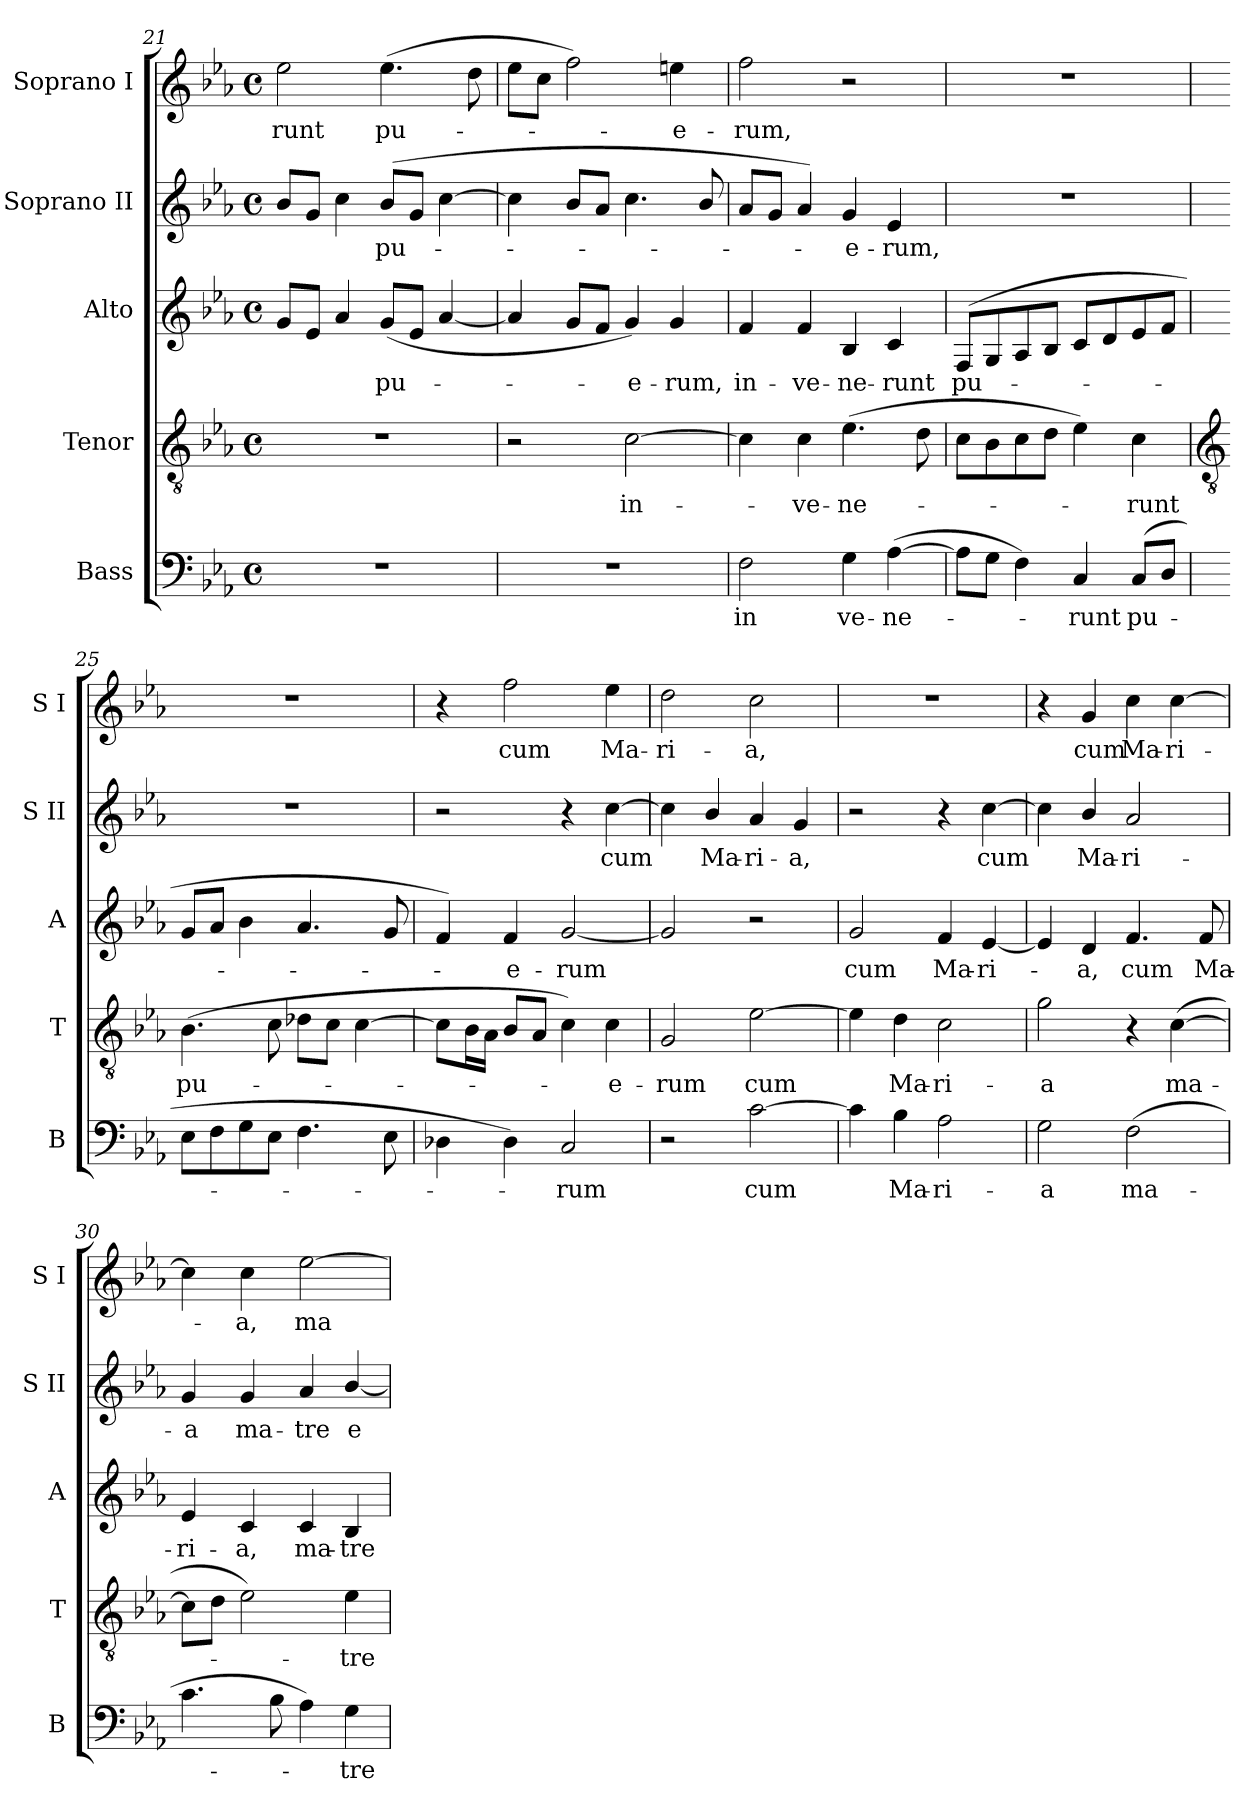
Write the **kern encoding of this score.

**kern	**text	**kern	**text	**kern	**text	**kern	**text	**kern	**text
*part5	*part5	*part4	*part4	*part3	*part3	*part2	*part2	*part1	*part1
*staff5	*staff5	*staff4	*staff4	*staff3	*staff3	*staff2	*staff2	*staff1	*staff1
*I"Bass	*	*I"Tenor	*	*I"Alto	*	*I"Soprano II	*	*I"Soprano I	*
*I'B	*	*I'T	*	*I'A	*	*I'S II	*	*I'S I	*
*clefF4	*	*clefGv2	*	*clefG2	*	*clefG2	*	*clefG2	*
*k[b-e-a-]	*	*k[b-e-a-]	*	*k[b-e-a-]	*	*k[b-e-a-]	*	*k[b-e-a-]	*
*E-:	*	*E-:	*	*E-:	*	*E-:	*	*E-:	*
*M4/4	*	*M4/4	*	*M4/4	*	*M4/4	*	*M4/4	*
*met(c)	*	*met(c)	*	*met(c)	*	*met(c)	*	*met(c)	*
=21	=21	=21	=21	=21	=21	=21	=21	=21	=21
!	!	!	!	!	!	!	!	!	!LO:LY:b
1r	.	1r	.	8gL	.	8b-L	.	2ee-	runt
.	.	.	.	8e-J	.	8gJ	.	.	.
.	.	.	.	4a-/	.	4cc	.	.	.
!	!	!	!	!	!LO:LY:b	!	!LO:LY:b	!	!LO:LY:b
.	.	.	.	(<8gL	pu-	(<8b-L	pu-	(>4.ee-	pu-
.	.	.	.	8e-J	.	8gJ	.	.	.
.	.	.	.	[4a-/	.	[4cc	.	.	.
.	.	.	.	.	.	.	.	8dd	.
=22	=22	=22	=22	=22	=22	=22	=22	=22	=22
1r	.	2r	.	4a-/]	.	4cc]	.	8ee-L	.
.	.	.	.	.	.	.	.	8ccJ	.
.	.	.	.	8gL	.	8b-L	.	2ff)	.
.	.	.	.	8fJ	.	8a-J	.	.	.
!	!	!	!LO:LY:b	!	!LO:LY:b	!	!	!	!
.	.	[2c	in-	4g)	e-	4.cc	.	.	.
!	!	!	!	!	!LO:LY:b	!	!	!	!LO:LY:b
.	.	.	.	4g	-rum,	.	.	4een	e-
.	.	.	.	.	.	8b-/	.	.	.
=23	=23	=23	=23	=23	=23	=23	=23	=23	=23
!	!LO:LY:b	!	!	!	!LO:LY:b	!	!	!	!LO:LY:b
2F	in	4c]	.	4f	in-	8a-L	.	2ff	-rum,
.	.	.	.	.	.	8gJ	.	.	.
!	!	!	!LO:LY:b	!	!LO:LY:b	!	!	!	!
.	.	4c	ve-	4f	-ve-	4a-/)	.	.	.
!	!LO:LY:b	!	!LO:LY:b	!	!LO:LY:b	!	!LO:LY:b	!	!
4G	ve-	(>4.e-	-ne-	4B-	-ne-	4g	e-	2r	.
!	!LO:LY:b	!	!	!	!LO:LY:b	!	!LO:LY:b	!	!
(>[4A-	-ne-	.	.	4c	-runt	4e-	-rum,	.	.
.	.	8d	.	.	.	.	.	.	.
=24	=24	=24	=24	=24	=24	=24	=24	=24	=24
!	!	!	!	!	!LO:LY:b	!	!	!	!
8A-L]	.	8cL	.	(<8FL	pu-	1r	.	1r	.
8GJ	.	8B-	.	8G	.	.	.	.	.
4F)	.	8c	.	8A-	.	.	.	.	.
.	.	8dJ	.	8B-J	.	.	.	.	.
!	!LO:LY:b	!	!	!	!	!	!	!	!
4C	runt	4e-)	.	8cL	.	.	.	.	.
.	.	.	.	8d	.	.	.	.	.
!	!LO:LY:b	!	!LO:LY:b	!	!	!	!	!	!
(>8CL	pu-	4c	runt	8e-	.	.	.	.	.
8DJ	.	.	.	8fJ	.	.	.	.	.
!!LO:LB:g=z
=25	=25	=25	=25	=25	=25	=25	=25	=25	=25
*	*	*clefGv2	*	*	*	*	*	*	*
!	!	!	!LO:LY:b	!	!	!	!	!	!
8E-L	.	(>4.B-	pu-	8gL	.	1r	.	1r	.
8F	.	.	.	8a-J	.	.	.	.	.
8G	.	.	.	4b-	.	.	.	.	.
8E-J	.	8c	.	.	.	.	.	.	.
4.F	.	8d-XL	.	4.a-/	.	.	.	.	.
.	.	8cJ	.	.	.	.	.	.	.
.	.	[4c	.	.	.	.	.	.	.
8E-	.	.	.	8g	.	.	.	.	.
=26	=26	=26	=26	=26	=26	=26	=26	=26	=26
4D-X	.	8cL]	.	4f)	.	2r	.	4r	.
.	.	16B-L	.	.	.	.	.	.	.
.	.	16A-JJ	.	.	.	.	.	.	.
!	!	!	!	!	!LO:LY:b	!	!	!	!LO:LY:b
4D-)	.	8B-L	.	4f	e-	.	.	2ff	cum
.	.	8A-J	.	.	.	.	.	.	.
!	!LO:LY:b	!	!	!	!LO:LY:b	!	!	!	!
2C	rum	4c)	.	[2g	-rum	4r	.	.	.
!	!	!	!LO:LY:b	!	!	!	!LO:LY:b	!	!LO:LY:b
.	.	4c	e-	.	.	[4cc	cum	4ee-	Ma-
=27	=27	=27	=27	=27	=27	=27	=27	=27	=27
!	!	!	!LO:LY:b	!	!	!	!	!	!LO:LY:b
2r	.	2G	-rum	2g]	.	4cc]	.	2dd	-ri-
!	!	!	!	!	!	!	!LO:LY:b	!	!
.	.	.	.	.	.	4b-/	Ma-	.	.
!	!LO:LY:b	!	!LO:LY:b	!	!	!	!LO:LY:b	!	!LO:LY:b
[2c	cum	[2e-	cum	2r	.	4a-/	-ri-	2cc	-a,
!	!	!	!	!	!	!	!LO:LY:b	!	!
.	.	.	.	.	.	4g	-a,	.	.
=28	=28	=28	=28	=28	=28	=28	=28	=28	=28
!	!	!	!	!	!LO:LY:b	!	!	!	!
4c]	.	4e-]	.	2g	cum	2r	.	1r	.
!	!LO:LY:b	!	!LO:LY:b	!	!	!	!	!	!
4B-	Ma-	4d	Ma-	.	.	.	.	.	.
!	!LO:LY:b	!	!LO:LY:b	!	!LO:LY:b	!	!	!	!
2A-	-ri-	2c	-ri-	4f	Ma-	4r	.	.	.
!	!	!	!	!	!LO:LY:b	!	!LO:LY:b	!	!
.	.	.	.	[4e-	-ri-	[4cc	cum	.	.
=29	=29	=29	=29	=29	=29	=29	=29	=29	=29
!	!LO:LY:b	!	!LO:LY:b	!	!	!	!	!	!
2G	-a	2g	-a	4e-]	.	4cc]	.	4r	.
!	!	!	!	!	!LO:LY:b	!	!LO:LY:b	!	!LO:LY:b
.	.	.	.	4d	a,	4b-/	Ma-	4g	cum
!	!LO:LY:b	!	!	!	!LO:LY:b	!	!LO:LY:b	!	!LO:LY:b
(>2F	ma-	4r	.	4.f	cum	2a-/	-ri-	4cc	Ma-
!	!	!	!LO:LY:b	!	!	!	!	!	!LO:LY:b
.	.	(>[4c	ma-	.	.	.	.	[4cc	-ri-
!	!	!	!	!	!LO:LY:b	!	!	!	!
.	.	.	.	8f	Ma-	.	.	.	.
=30	=30	=30	=30	=30	=30	=30	=30	=30	=30
!	!	!	!	!	!LO:LY:b	!	!LO:LY:b	!	!
4.c	.	8cL]	.	4e-	-ri-	4g	-a	4cc]	.
.	.	8dJ	.	.	.	.	.	.	.
!	!	!	!	!	!LO:LY:b	!	!LO:LY:b	!	!LO:LY:b
.	.	2e-)	.	4c	-a,	4g	ma-	4cc	a,
8B-	.	.	.	.	.	.	.	.	.
!	!	!	!	!	!LO:LY:b	!	!LO:LY:b	!	!LO:LY:b
4A-)	.	.	.	4c	ma-	4a-	-tre	[2ee-	ma-
!	!LO:LY:b	!	!LO:LY:b	!	!LO:LY:b	!	!LO:LY:b	!	!
4G	tre	4e-	tre	4B-	-tre	[4b-/	e-	.	.
=	=	=	=	=	=	=	=	=	=
*-	*-	*-	*-	*-	*-	*-	*-	*-	*-
